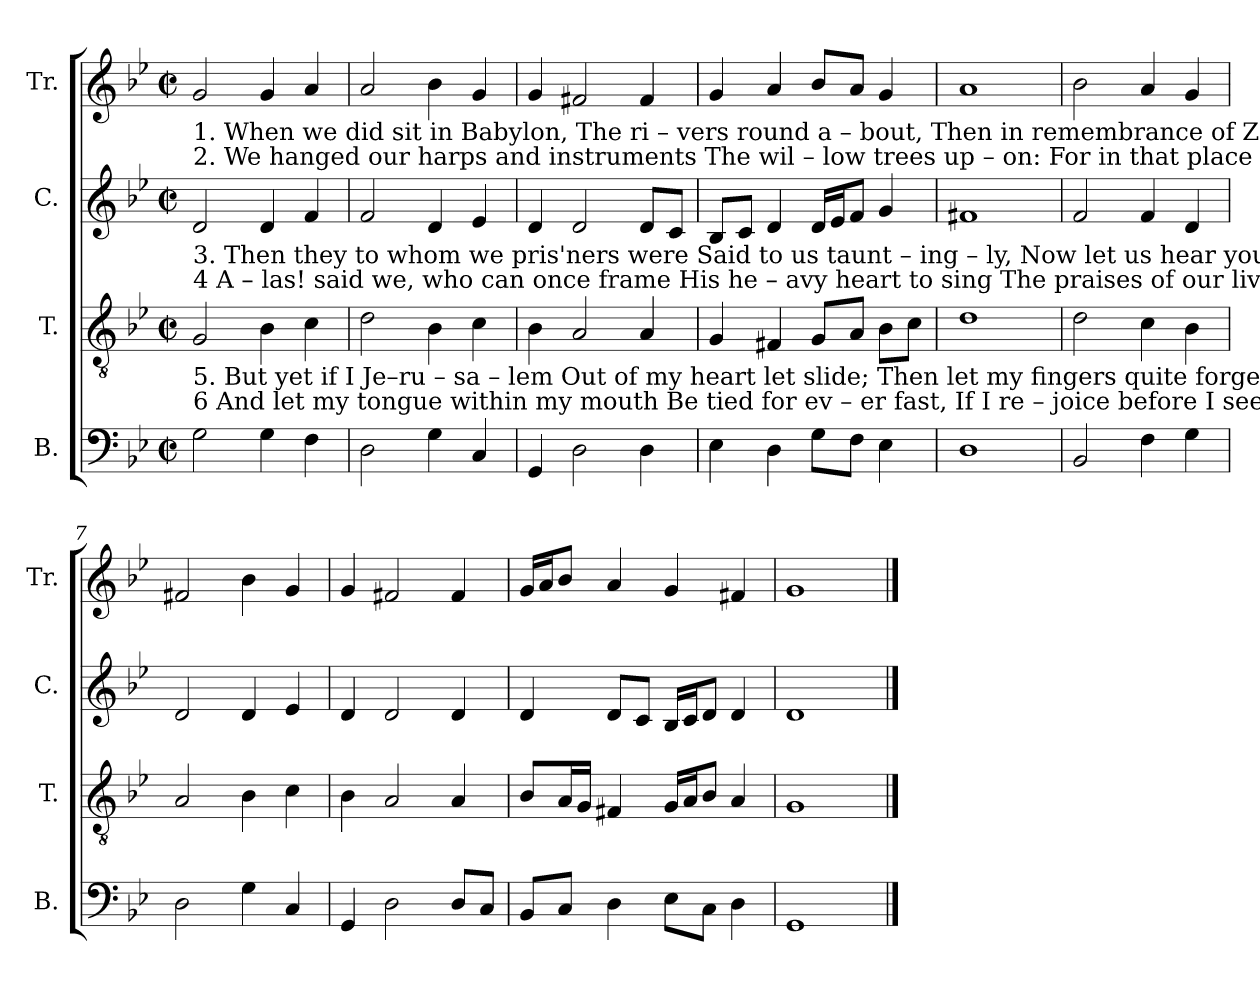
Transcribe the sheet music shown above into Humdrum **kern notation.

**kern	**kern	**kern	**kern
*part4	*part3	*part2	*part1
*staff4	*staff3	*staff2	*staff1
*I"B.	*I"T.	*I"C.	*I"Tr.
*I'B.	*I'T.	*I'C.	*I'Tr.
*clefF4	*clefGv2	*clefG2	*clefG2
*k[b-e-]	*k[b-e-]	*k[b-e-]	*k[b-e-]
*M2/2	*M2/2	*M2/2	*M2/2
*met(c|)	*met(c|)	*met(c|)	*met(c|)
*MM70	*MM70	*MM70	*MM70
=1	=1	=1	=1
!	!	!	!LO:TX:b:t=1. When   we  did  sit  in   Babylon,        The    ri  –  vers   round      a   – bout,  Then in remembrance of  Zi – on   The    tears            for      grief       burst  out.
!	!	!	!LO:TX:b:t=2. We hanged our harps and instruments The    wil – low    trees       up  –  on&colon;   For in that place men for their use  Had   plant    –       ed      ma    –    ny     one.
!	!	!LO:TX:b:t=3. Then they to whom we pris'ners were  Said     to       us   taunt  –   ing  –  ly,  Now let us hear your Hebrew songs  And   plea     –     sant     me    –    lo  –  dy.	!
!	!	!LO:TX:b:t=4  A – las! said we, who can once frame  His      he   –  avy   heart      to     sing  The  praises  of  our  living   God,   Thus  un        –      der     a      strange  king?	!
!	!LO:TX:b:t=5. But yet if    I    Je–ru – sa – lem   Out     of     my    heart      let     slide;  Then let my fingers quite forget   The      warb     –     ling      harp         to  guide&colon;	!	!
!	!LO:TX:b:t=6  And let my tongue within my mouth  Be  tied   for    ev     –    er      fast,   If   I   re – joice  before  I   see   Thy      full             de    –   li   –  verance  past.	!	!
2G!\	2G!/	2d!/	2g!/
4G!\	4B-!\	4d!/	4g!/
4F!\	4c!\	4f!/	4a!/
=2	=2	=2	=2
2D!\	2d!\	2f!/	2a!/
4G!\	4B-!\	4d!/	4b-!\
4C!/	4c!\	4e-!/	4g!/
=3	=3	=3	=3
4GG!/	4B-!\	4d!/	4g!/
2D!\	2A!/	2d!/	2f#X!/
4D!\	4A!/	8d!/L	4f#!/
.	.	8c!/J	.
=4	=4	=4	=4
4E-!\	4G!/	8B-!/L	4g!/
.	.	8c!/J	.
4D!\	4F#X!/	4d!/	4a!/
8G!\L	8G!/L	16d!/LL	8b-!/L
.	.	16e-!/J	.
8F!\J	8A!/J	8f!/J	8a!/J
4E-!\	8B-!\L	4g!/	4g!/
.	8c!\J	.	.
=5	=5	=5	=5
1D!	1d!	1f#X!	1a!
=6	=6	=6	=6
2BB-!/	2d!\	2f!/	2b-!\
4F!\	4c!\	4f!/	4a!/
4G!\	4B-!\	4d!/	4g!/
=7	=7	=7	=7
2D!\	2A!/	2d!/	2f#X!/
4G!\	4B-!\	4d!/	4b-!\
4C!/	4c!\	4e-!/	4g!/
=8	=8	=8	=8
4GG!/	4B-!\	4d!/	4g!/
2D!\	2A!/	2d!/	2f#X!/
8D!/L	4A!/	4d!/	4f#!/
8C!/J	.	.	.
=9	=9	=9	=9
8BB-!/L	8B-!/L	4d!/	16g!/LL
.	.	.	16a!/J
8C!/J	16A!/L	.	8b-!/J
.	16G!/JJ	.	.
4D!\	4F#X!/	8d!/L	4a!/
.	.	8c!/J	.
8E-!\L	16G!/LL	16B-!/LL	4g!/
.	16A!/J	16c!/J	.
8C!\J	8B-!/J	8d!/J	.
4D!\	4A!/	4d!/	4f#X!/
=10	=10	=10	=10
1GG!	1G!	1d!	1g!
==	==	==	==
*-	*-	*-	*-
